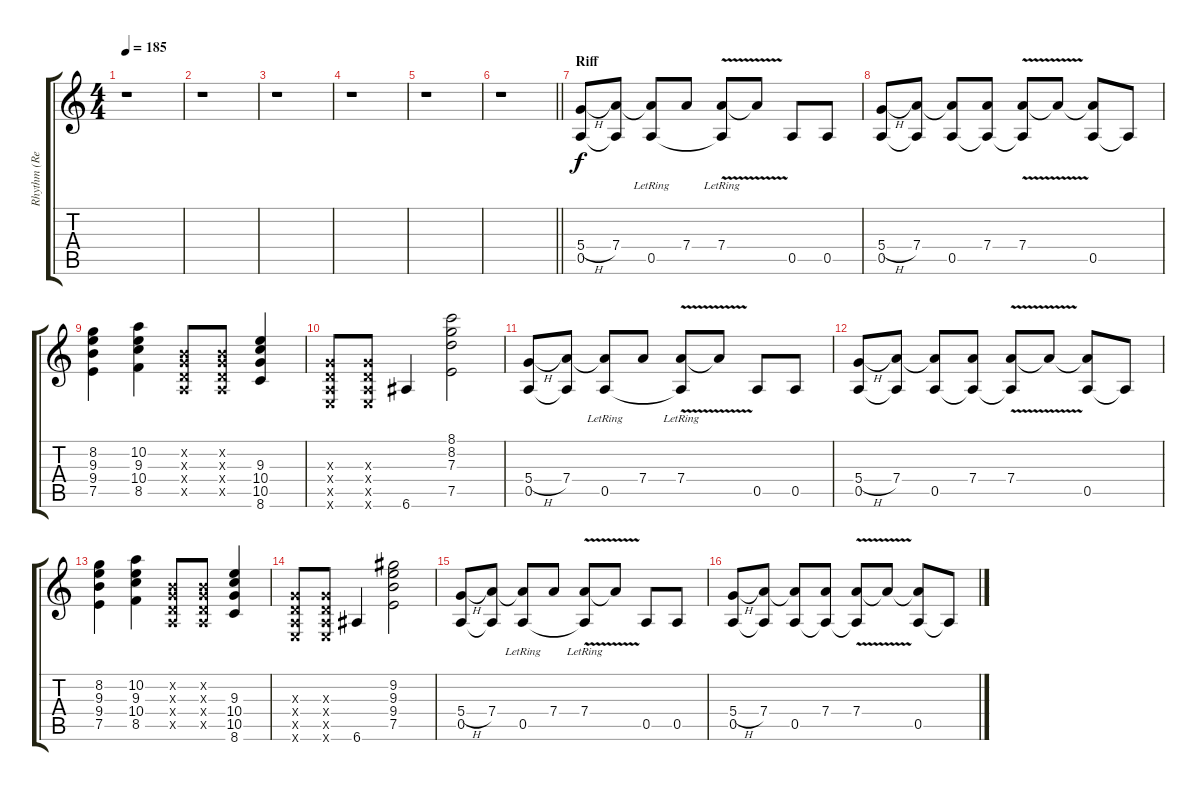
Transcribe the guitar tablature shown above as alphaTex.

\track ("Rhythm (Retab)" "Rhythm (Re") {instrument overdrivenguitar}
\staff {score tabs}
\tuning (E4 B3 G3 D3 A2 E2) {hide}
\ts (4 4)
\tempo 185
\clef g2
\ks c
r.1{dy f} |
r.1 |
r.1 |
r.1 |
r.1 |
\barLineRight lightlight
r.1 |
\section ("" "Riff")
(5.4{h} 0.5).8 (7.4 0.5{t}).8 (7.4{t} 0.5{lr}).8 7.4.8 (7.4{v lr} 0.5{t}).8 7.4{t}.8 0.5.8 0.5.8 |
(5.4{h} 0.5).8 (7.4 0.5{t}).8 (7.4{t} 0.5).8 (7.4 0.5{t}).8 (7.4{v} 0.5{t}).8 7.4{t}.8 (7.4{t} 0.5).8 0.5{t}.8 |
(8.2 9.3 9.4 7.5).4 (10.2 9.3 10.4 8.5).4 (0.2{x} 0.3{x} 0.4{x} 0.5{x}).8 (0.2{x} 0.3{x} 0.4{x} 0.5{x}).8 (9.3 10.4 10.5 8.6).4 |
(0.3{x} 0.4{x} 0.5{x} 0.6{x}).8 (0.3{x} 0.4{x} 0.5{x} 0.6{x}).8 6.6.4 (8.1 8.2 7.3 7.5).2 |
(5.4{h} 0.5).8 (7.4 0.5{t}).8 (7.4{t} 0.5{lr}).8 7.4.8 (7.4{v lr} 0.5{t}).8 7.4{t}.8 0.5.8 0.5.8 |
(5.4{h} 0.5).8 (7.4 0.5{t}).8 (7.4{t} 0.5).8 (7.4 0.5{t}).8 (7.4{v} 0.5{t}).8 7.4{t}.8 (7.4{t} 0.5).8 0.5{t}.8 |
(8.2 9.3 9.4 7.5).4 (10.2 9.3 10.4 8.5).4 (0.2{x} 0.3{x} 0.4{x} 0.5{x}).8 (0.2{x} 0.3{x} 0.4{x} 0.5{x}).8 (9.3 10.4 10.5 8.6).4 |
(0.3{x} 0.4{x} 0.5{x} 0.6{x}).8 (0.3{x} 0.4{x} 0.5{x} 0.6{x}).8 6.6.4 (9.2 9.3 9.4 7.5).2 |
(5.4{h} 0.5).8 (7.4 0.5{t}).8 (7.4{t} 0.5{lr}).8 7.4.8 (7.4{v lr} 0.5{t}).8 7.4{t}.8 0.5.8 0.5.8 |
(5.4{h} 0.5).8 (7.4 0.5{t}).8 (7.4{t} 0.5).8 (7.4 0.5{t}).8 (7.4{v} 0.5{t}).8 7.4{t}.8 (7.4{t} 0.5).8 0.5{t}.8
